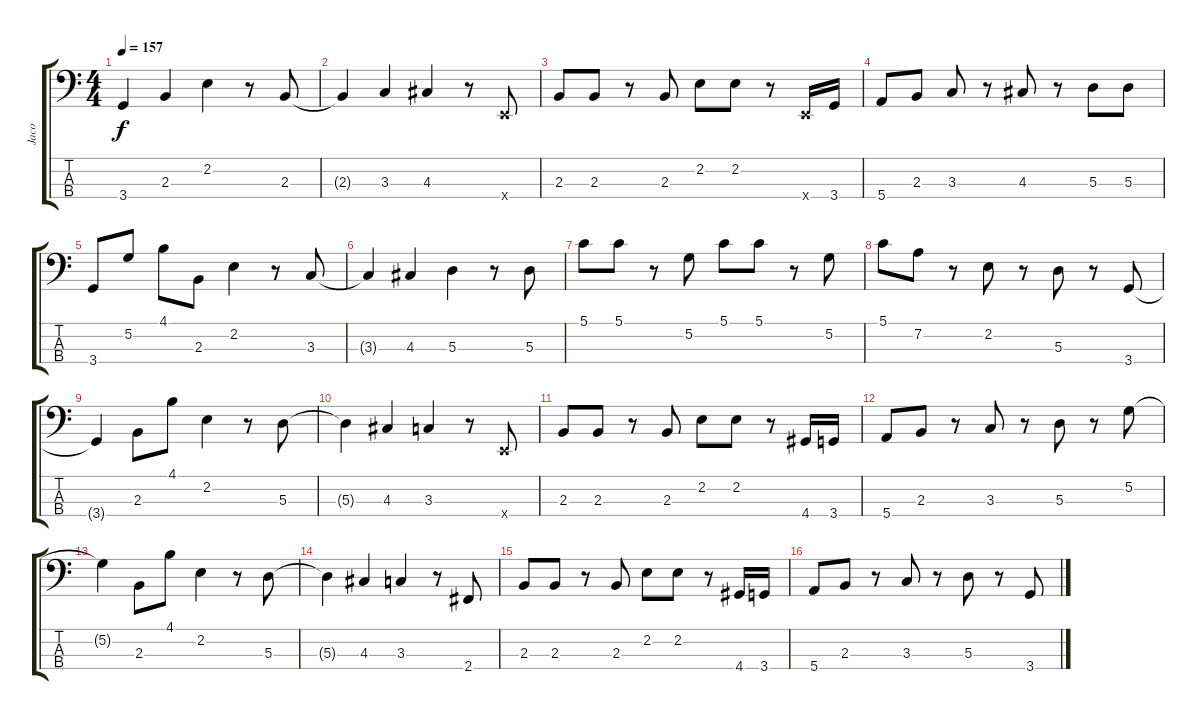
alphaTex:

\track ("Jaco" "Jaco") {instrument fretlessbass}
\staff {score tabs}
\tuning (G2 D2 A1 E1) {hide}
\ts (4 4)
\tempo 157
\clef f4
\ks c
3.4{t}.4{dy f} 2.3.4 2.2.4 r.8 2.3.8 |
2.3{t}.4 3.3.4 4.3.4 r.8 0.4{x}.8 |
2.3.8 2.3.8 r.8 2.3.8 2.2.8 2.2.8 r.8 0.4{x}.16 3.4.16 |
5.4.8 2.3.8 3.3.8 r.8 4.3.8 r.8 5.3.8 5.3.8 |
3.4.8 5.2.8 4.1.8 2.3.8 2.2.4 r.8 3.3.8 |
3.3{t}.4 4.3.4 5.3.4 r.8 5.3.8 |
5.1.8 5.1.8 r.8 5.2.8 5.1.8 5.1.8 r.8 5.2.8 |
5.1.8 7.2.8 r.8 2.2.8 r.8 5.3.8 r.8 3.4.8 |
3.4{t}.4 2.3.8 4.1.8 2.2.4 r.8 5.3.8 |
5.3{t}.4 4.3.4 3.3.4 r.8 0.4{x}.8 |
2.3.8 2.3.8 r.8 2.3.8 2.2.8 2.2.8 r.8 4.4.16 3.4.16 |
5.4.8 2.3.8 r.8 3.3.8 r.8 5.3.8 r.8 5.2.8 |
5.2{t}.4 2.3.8 4.1.8 2.2.4 r.8 5.3.8 |
5.3{t}.4 4.3.4 3.3.4 r.8 2.4.8 |
2.3.8 2.3.8 r.8 2.3.8 2.2.8 2.2.8 r.8 4.4.16 3.4.16 |
5.4.8 2.3.8 r.8 3.3.8 r.8 5.3.8 r.8 3.4.8
